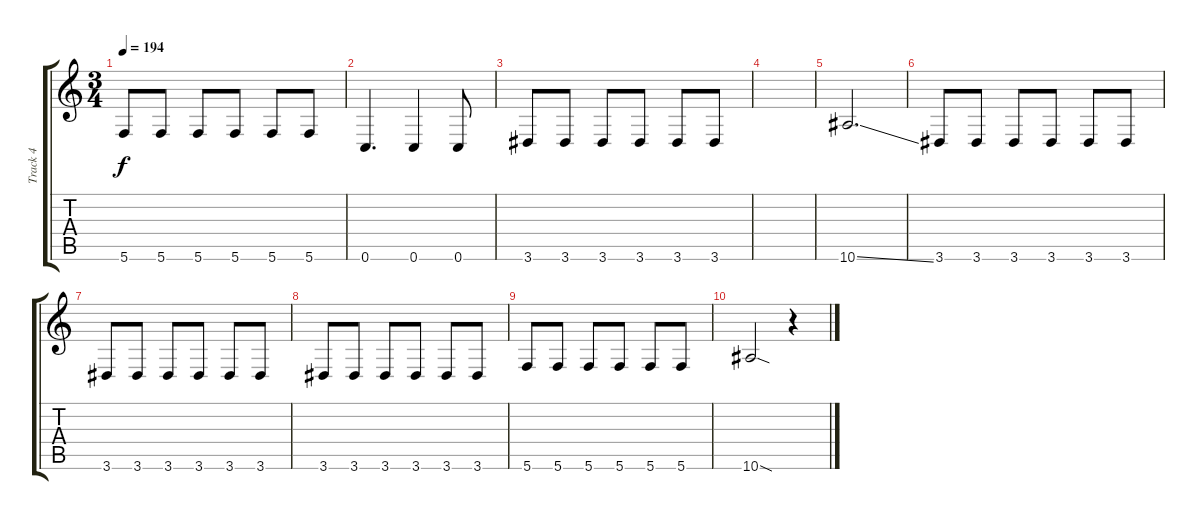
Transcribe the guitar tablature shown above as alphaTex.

\track ("Track 4" "Track 4") {instrument electricbassfinger}
\staff {score tabs}
\tuning (D4 A3 F3 C3 G2 C2) {hide}
\ts (3 4)
\tempo 194
\clef g2
\ks c
5.6.8{dy f} 5.6.8 5.6.8 5.6.8 5.6.8 5.6.8 |
0.6.4{d} 0.6.4 0.6.8 |
3.6.8 3.6.8 3.6.8 3.6.8 3.6.8 3.6.8 |
|
10.6{ss}.2{d} |
3.6.8 3.6.8 3.6.8 3.6.8 3.6.8 3.6.8 |
3.6.8 3.6.8 3.6.8 3.6.8 3.6.8 3.6.8 |
3.6.8 3.6.8 3.6.8 3.6.8 3.6.8 3.6.8 |
5.6.8 5.6.8 5.6.8 5.6.8 5.6.8 5.6.8 |
10.6{sod}.2 r.4
